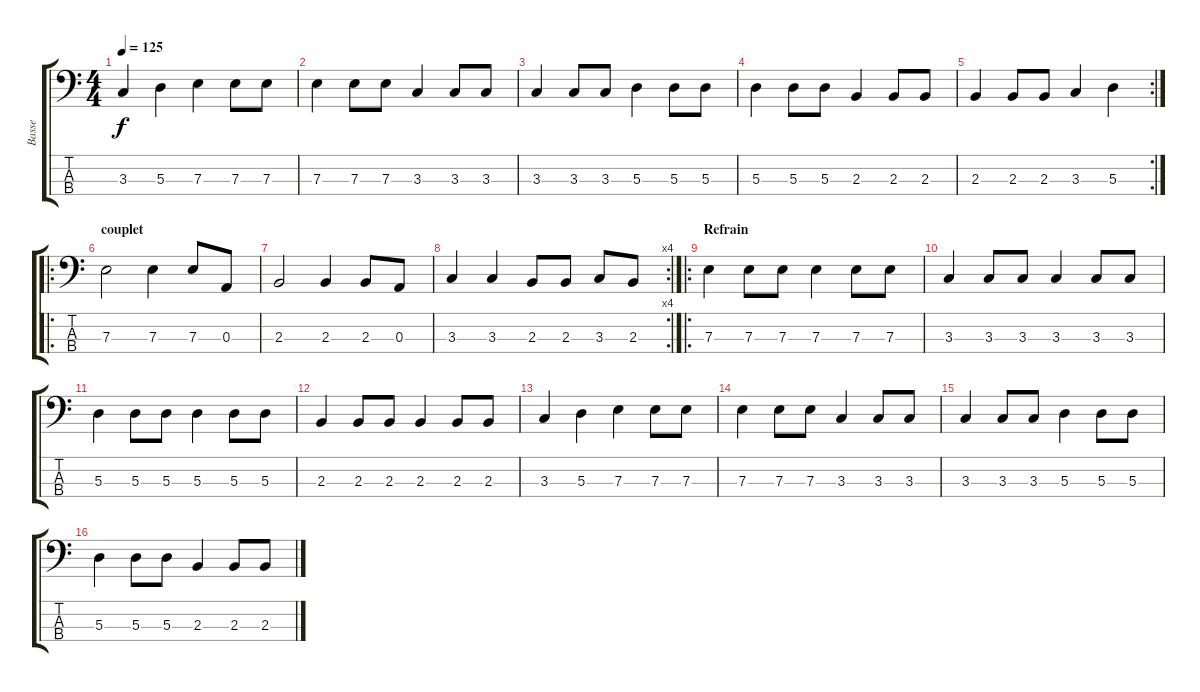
\track ("Basse" "Basse") {instrument acousticbass}
\staff {score tabs}
\tuning (G2 D2 A1 E1) {hide}
\ts (4 4)
\tempo 125
\clef f4
\ks c
3.3.4{dy f} 5.3.4 7.3.4 7.3.8 7.3.8 |
7.3.4 7.3.8 7.3.8 3.3.4 3.3.8 3.3.8 |
3.3.4 3.3.8 3.3.8 5.3.4 5.3.8 5.3.8 |
5.3.4 5.3.8 5.3.8 2.3.4 2.3.8 2.3.8 |
\rc 2
2.3.4 2.3.8 2.3.8 3.3.4 5.3.4 |
\ro
\section ("" "couplet")
7.3.2 7.3.4 7.3.8 0.3.8 |
2.3.2 2.3.4 2.3.8 0.3.8 |
\rc 4
3.3.4 3.3.4 2.3.8 2.3.8 3.3.8 2.3.8 |
\ro
\section ("" "Refrain")
7.3.4 7.3.8 7.3.8 7.3.4 7.3.8 7.3.8 |
3.3.4 3.3.8 3.3.8 3.3.4 3.3.8 3.3.8 |
5.3.4 5.3.8 5.3.8 5.3.4 5.3.8 5.3.8 |
2.3.4 2.3.8 2.3.8 2.3.4 2.3.8 2.3.8 |
3.3.4 5.3.4 7.3.4 7.3.8 7.3.8 |
7.3.4 7.3.8 7.3.8 3.3.4 3.3.8 3.3.8 |
3.3.4 3.3.8 3.3.8 5.3.4 5.3.8 5.3.8 |
5.3.4 5.3.8 5.3.8 2.3.4 2.3.8 2.3.8
